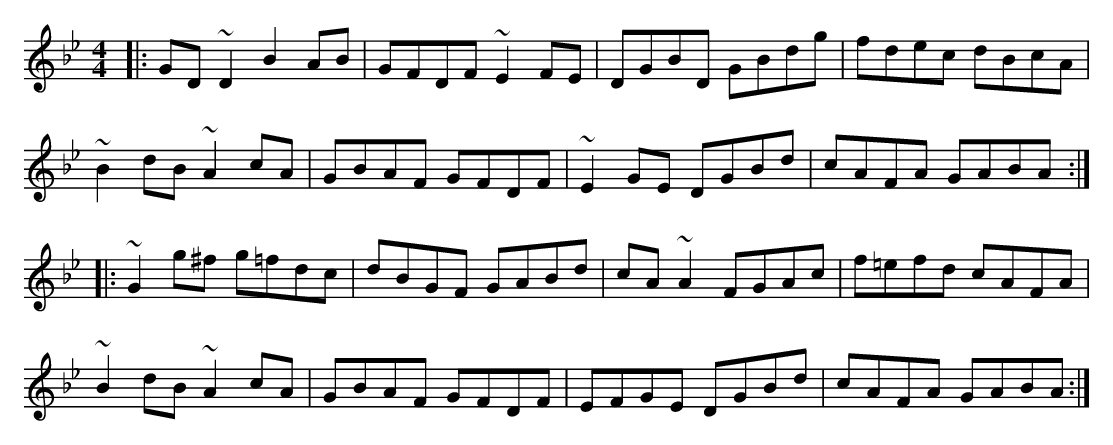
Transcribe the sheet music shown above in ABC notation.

X:1
M:4/4
K:Gmin
|:GD~D2 B2AB|GFDF ~E2FE|DGBD GBdg|fdec dBcA|
~B2dB ~A2cA|GBAF GFDF|~E2GE DGBd|cAFA GABA:|
|:~G2g^f g=fdc|dBGF GABd|cA~A2 FGAc|f=efd cAFA|
~B2dB ~A2cA|GBAF GFDF|EFGE DGBd|cAFA GABA:|
